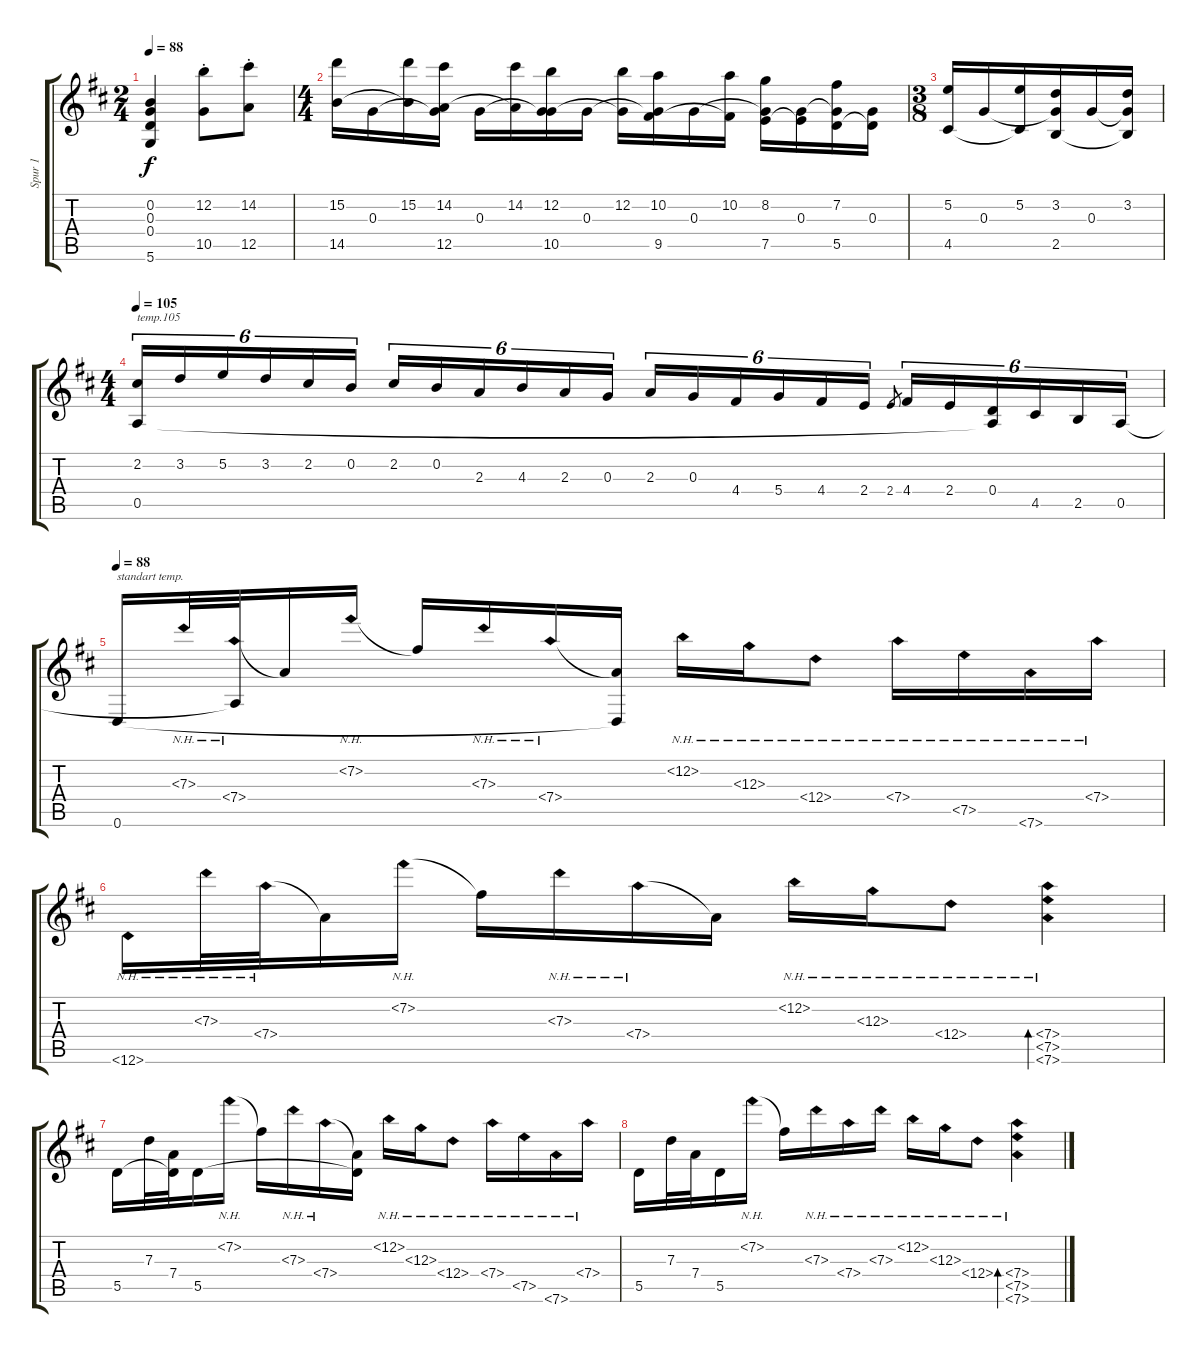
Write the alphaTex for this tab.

\track ("Spur 1" "Spur 1") {instrument acousticguitarsteel}
\staff {score tabs}
\tuning (E4 B3 G3 D3 A2 D2) {hide}
\ts (2 4)
\tempo 88
\clef g2
\ks d
(0.2{t} 0.3{t} 0.4{t} 5.6{t}).4{dy f} (12.2{st} 10.5{st}).8{volume 7} (14.2{st} 12.5{st}).8 |
\ts (4 4)
(15.2 14.5).16{volume 13} 0.3.16 (15.2 14.5{t}).16 (14.2 0.3{t} 12.5).16 0.3.16 (14.2 12.5{t}).16 (12.2 0.3{t} 10.5).16 0.3.16 (12.2 10.5{t}).16 (10.2 0.3{t} 9.5).16 0.3.16 (10.2 9.5{t}).16 (8.2 0.3{t} 7.5).16 (0.3 7.5{t}).16 (7.2 0.3{t} 5.5).16 (0.3 5.5{t}).16 |
\ts (3 8)
(5.2 4.5).16 0.3.16 (5.2 4.5{t}).16 (3.2 0.3{t} 2.5).16 0.3.16 (3.2 0.3{t} 2.5{t}).16 |
\ts (4 4)
\tempo 105
(2.2 0.5).16{tu (6 4) txt "temp.105"} 3.2.16{tu (6 4)} 5.2.16{tu (6 4)} 3.2.16{tu (6 4)} 2.2.16{tu (6 4)} 0.2.16{tu (6 4)} 2.2.16{tu (6 4)} 0.2.16{tu (6 4)} 2.3.16{tu (6 4)} 4.3.16{tu (6 4)} 2.3.16{tu (6 4)} 0.3.16{tu (6 4)} 2.3.16{tu (6 4)} 0.3.16{tu (6 4)} 4.4.16{tu (6 4)} 5.4.16{tu (6 4)} 4.4.16{tu (6 4)} 2.4.16{tu (6 4)} 2.4.8{gr} 4.4.16{tu (6 4)} 2.4.16{tu (6 4)} (0.4 0.5{t}).16{tu (6 4)} 4.5.16{tu (6 4)} 2.5.16{tu (6 4)} 0.5.16{tu (6 4)} |
\tempo 88
0.6.16{txt "standart temp."} 7.3{nh}.32 (7.4{nh} 0.5{t}).32 7.4{t}.16 7.2{nh}.16 7.2{t}.16 7.3{nh}.16 7.4{nh}.16 (7.4{t} 0.6{t}).16 12.2{nh}.16 12.3{nh}.16 12.4{nh}.8 7.4{nh}.16 7.5{nh}.16 7.6{nh}.16 7.4{nh}.16 |
12.6{nh}.16 7.3{nh}.32 7.4{nh}.32 7.4{t}.16 7.2{nh}.16 7.2{t}.16 7.3{nh}.16 7.4{nh}.16 7.4{t}.16 12.2{nh}.16 12.3{nh}.16 12.4{nh}.8 (7.4{nh} 7.5{nh} 7.6{nh}).4{bd 60} |
5.5.16 7.3.32 (7.4 5.5{t}).32 5.5.16 7.2{nh}.16 7.2{t}.16 7.3{nh}.16 7.4{nh}.16 (7.4{t} 5.5{t}).16 12.2{nh}.16 12.3{nh}.16 12.4{nh}.8 7.4{nh}.16 7.5{nh}.16 7.6{nh}.16 7.4{nh}.16 |
5.5.16 7.3.32 7.4.32 5.5.16 7.2{nh}.16 7.2{t}.16 7.3{nh}.16 7.4{nh}.16 7.3{nh}.16 12.2{nh}.16 12.3{nh}.16 12.4{nh}.8 (7.4{nh} 7.5{nh} 7.6{nh}).4{bd 60}
